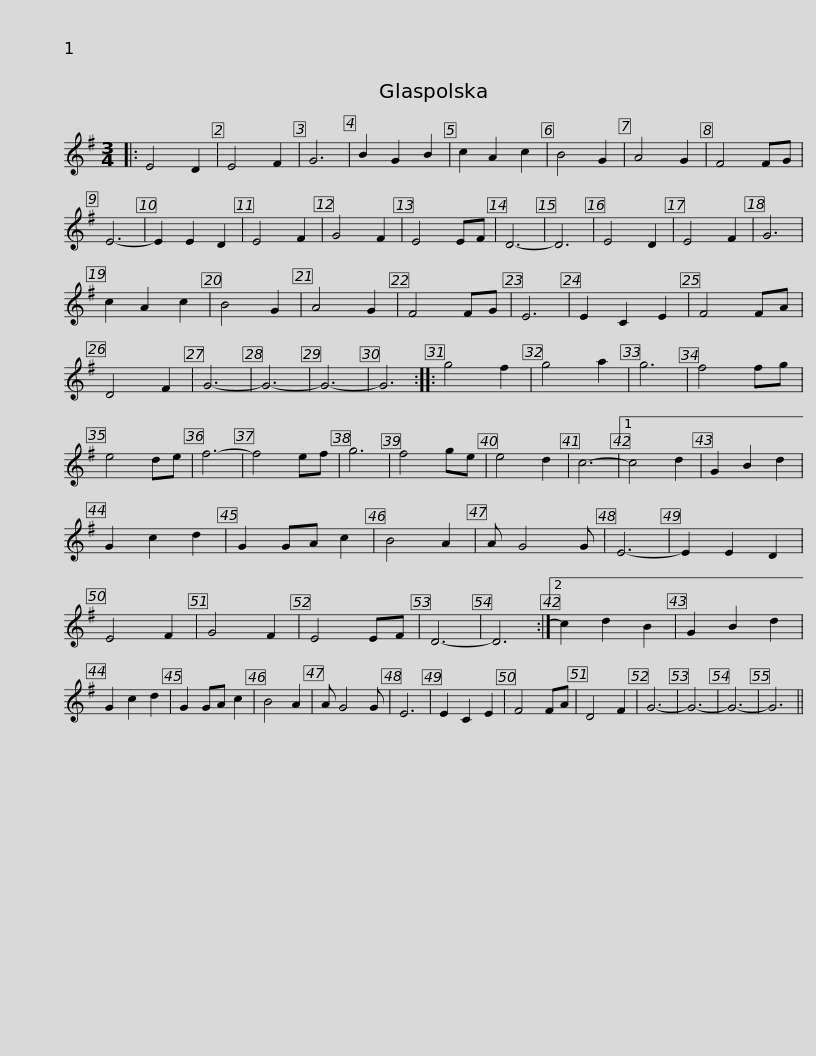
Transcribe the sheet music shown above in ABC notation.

X:1
L:1/8
M:3/4
I:linebreak $
K:Emin
V:1 treble
V:1
|: E4 D2 | E4 F2 | G6 | B2 G2 B2 | c2 A2 c2 | %5
 B4 G2 | A4 G2 | F4 FG | E6- | E2 E2 D2 | %10
 E4 F2 | G4 F2 | E4 EF | D6- | D6 |$ %15
 E4 D2 | E4 F2 | G6 | c2 A2 c2 | B4 G2 | %20
 A4 G2 | F4 FG | E6 | E2 C2 E2 | F4 FA | %25
 D4 F2 | G6- | G6- | G6- | G6 :: %30
 g4 f2 |$ g4 a2 | g6 | f4 fg | e4 de | %35
 f6- | f4 ef | g6 | f4 ge | e4 d2 | %40
 c6- |1 c4 d2 | G2 B2 d2 | G2 c2 d2 | G2 GA c2 | %45
 B4 A2 |$ A G4 G | E6- | E2 E2 D2 | E4 F2 | %50
 G4 F2 | E4 EF | D6- | D6 :|2 c2 d2 B2 | %55
 G2 B2 d2 | G2 c2 d2 | G2 GA c2 | B4 A2 | A G4 G |$ %60
 E6 | E2 C2 E2 | F4 FA | D4 F2 | G6- | %65
 G6- | G6- | G6 || %68
